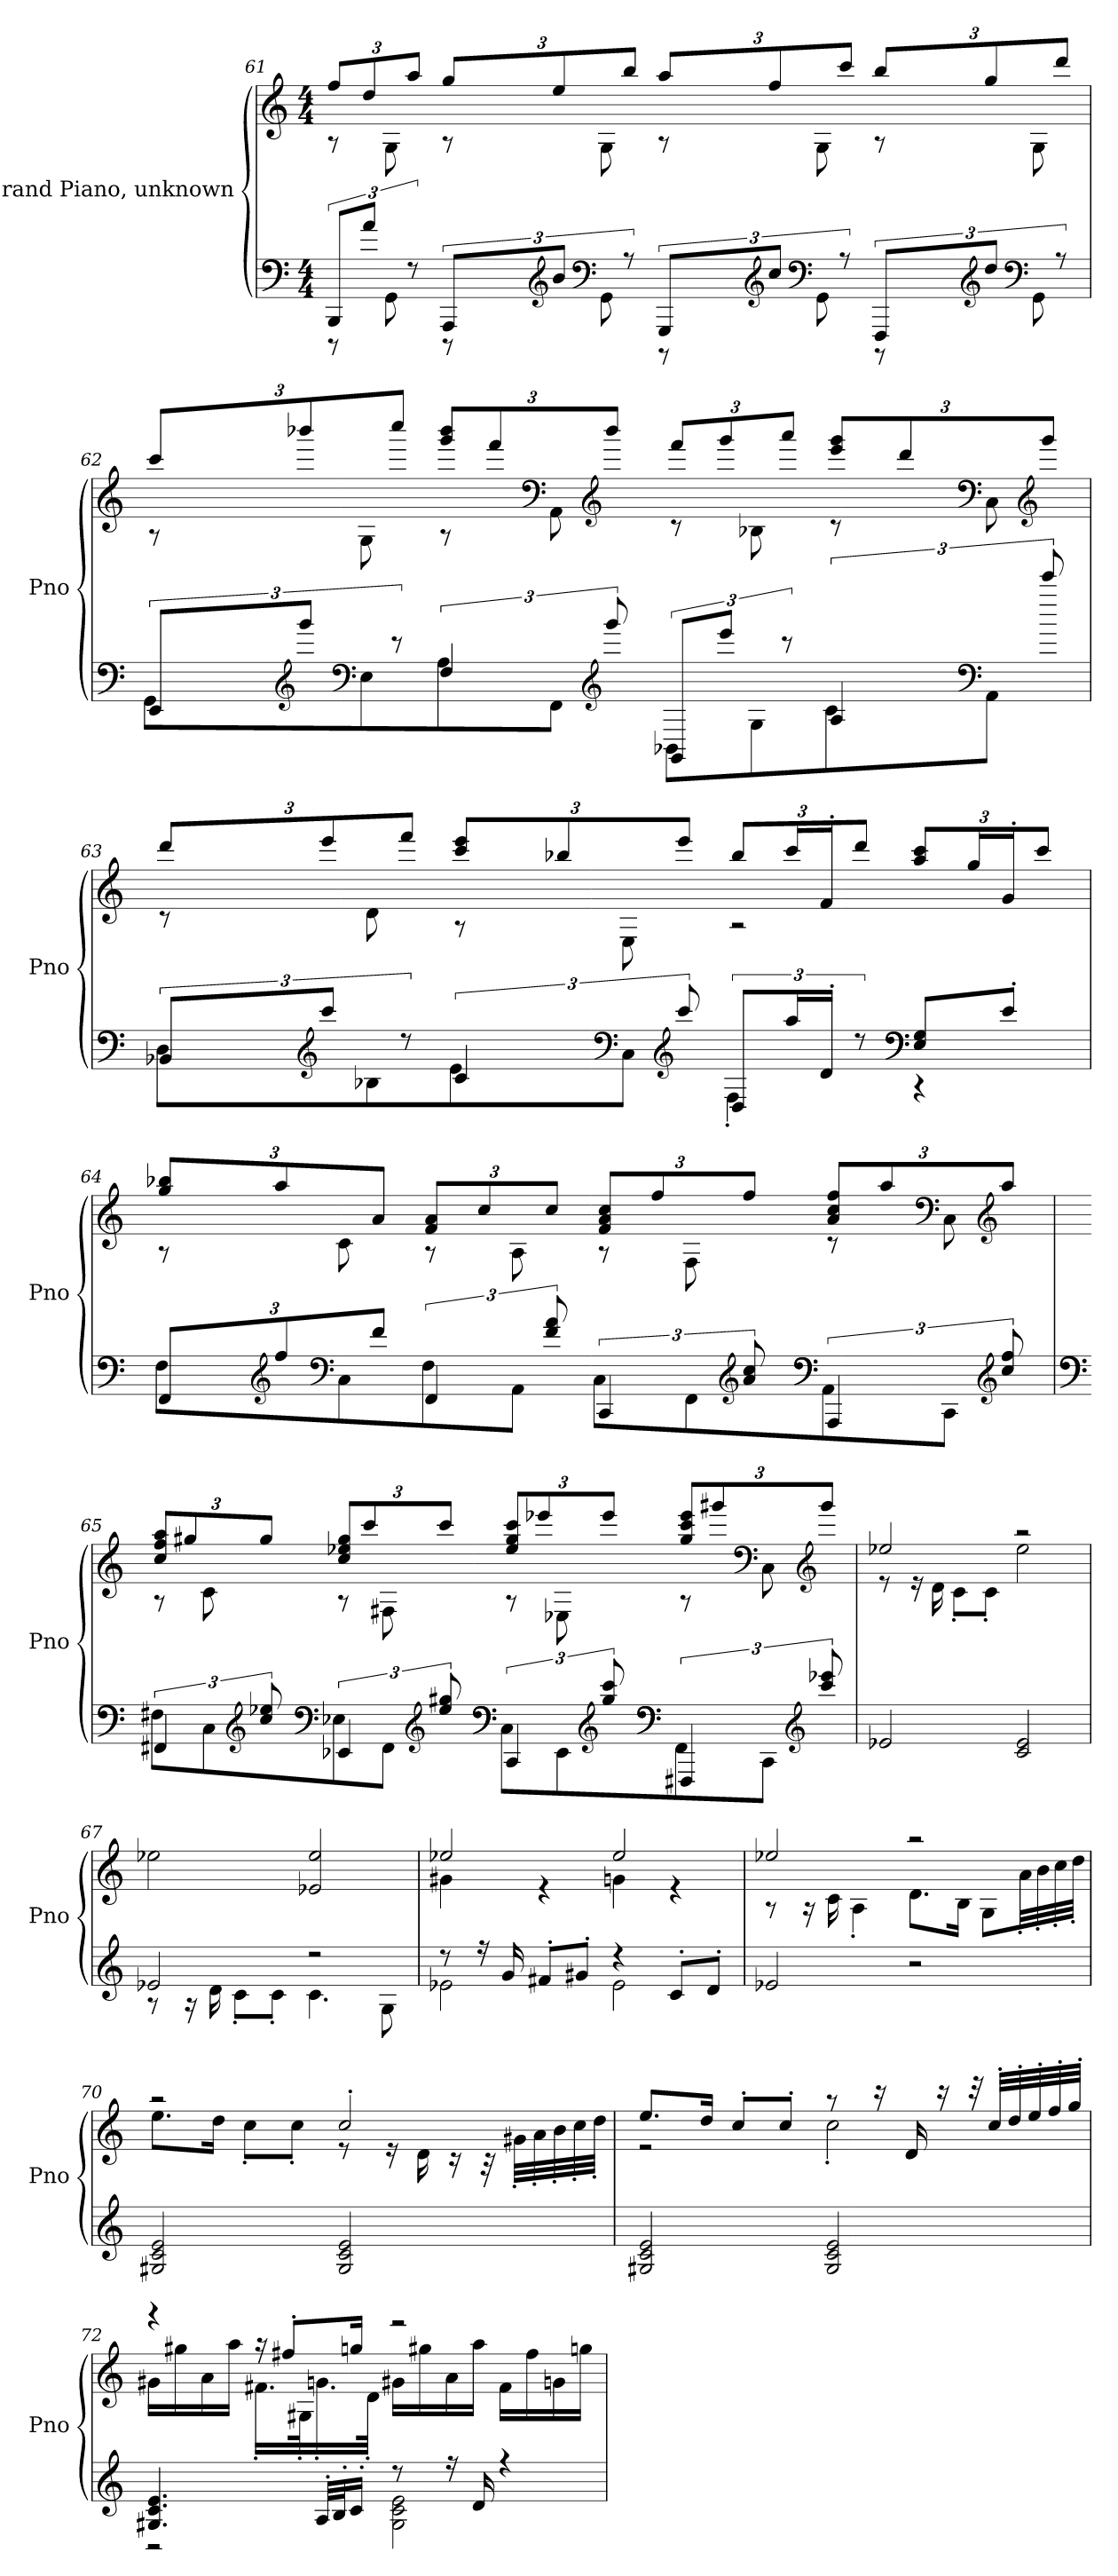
**kern	**kern
*part1	*part1
*staff2	*staff1
*I"Grand Piano, unknown	*
*I'Pno	*
!!LO:LB:g=z
*clefF4	*clefG2
*k[]	*k[]
*M4/4	*M4/4
=61	=61
*^	*
*	*	*Xbrackettup
*	*	*^
12BBB/L	8r	12ff/L	8r
12a/J	.	12dd/	.
.	8GG\	.	8G\
12r	.	12aa/J	.
12AAA/L	8r	12gg/L	8r
*clefG2	*	*	*
12b/J	.	12ee/	.
*clefF4	*	*	*
.	8GG\	.	8G\
12r	.	12bb/J	.
12GGG/L	8r	12aa/L	8r
*clefG2	*	*	*
12cc/J	.	12ff/	.
*clefF4	*	*	*
.	8GG\	.	8G\
12r	.	12ccc/J	.
12FFF/L	8r	12bb/L	8r
*clefG2	*	*	*
12dd/J	.	12gg/	.
*clefF4	*	*	*
.	8GG\	.	8G\
12r	.	12ddd/J	.
!!LO:LB:g=z	!!
=62	=62	=62	=62
12EE/L	8GG\L	12ccc/L	8r
*clefG2	*	*	*
12ggg/J	.	12bbb-X/	.
*clefF4	*	*	*
.	8E\	.	8G\
12r	.	12cccc/J	.
6F/	8A\	12ggg/ 12bbb-/L	8r
.	.	12fff/	.
*	*	*clefF4	*
.	8FF\J	.	8AA\
*clefG2	*	*clefG2	*
12ggg/	.	12bbb-/J	.
12GG/L	8BB-X\L	12fff/L	8r
12eee/J	.	12ggg/	.
.	8G\	.	8B-X\
12r	.	12aaa/J	.
6A/	8c\	12eee/ 12ggg/L	8r
.	.	12ddd/	.
*clefF4	*	*clefF4	*
.	8AA\J	.	8C\
*	*	*clefG2	*
12eee/	.	12ggg/J	.
!!LO:PB:g=z	!!
=63	=63	=63	=63
12BB-X/L	8D\L	12ddd/L	8r
*clefG2	*	*	*
12ccc/J	.	12eee/	.
.	8B-X\	.	8d\
12r	.	12fff/J	.
6c/	8e\	12ccc/ 12eee/L	8r
.	.	12bb-X/	.
*clefF4	*	*	*
.	8C\J	.	8E\
*clefG2	*	*	*
12ccc/	.	12eee/J	.
12D/L	4F'\	12bb-/L	2r
24aa/L	.	24ccc/L	.
24d'/JJ	.	24f'/J	.
12r	.	12ddd/J	.
*clefF4	*	*	*
8E/ 8G/L	4r	12aa/ 12ccc/L	.
.	.	24gg/L	.
8e'/J	.	24g'/J	.
.	.	12ccc/J	.
!!LO:LB:g=z	!!
=64	=64	=64	=64
*Xbrackettup	*	*	*
12FF/L	8F\L	12gg/ 12bb-X/L	8r
*clefG2	*	*	*
12ff/	.	12aa/	.
*clefF4	*	*	*
.	8C\	.	8c\
12f/J	.	12a/J	.
*brackettup	*	*	*
6FF/	8F\	12f/ 12a/L	8r
.	.	12cc/	.
.	8AA\J	.	8A\
12f/ 12a/	.	12cc/J	.
6CC/	8C\L	12f/ 12a/ 12cc/L	8r
.	.	12ff/	.
.	8FF\	.	8F\
*clefG2	*	*	*
12a/ 12cc/	.	12ff/J	.
*clefF4	*	*	*
6AAA/	8AA\	12a/ 12cc/ 12ff/L	8r
.	.	12aa/	.
*	*	*clefF4	*
.	8CC\J	.	8C\
*clefG2	*	*clefG2	*
12cc/ 12ff/	.	12aa/J	.
!!LO:LB:g=z	!!
=65	=65	=65	=65
*clefF4	*	*	*
6FF#X/	8F#X\L	12cc/ 12ff/ 12aa/L	8r
.	.	12gg#X/	.
.	8C\	.	8c\
*clefG2	*	*	*
12cc/ 12ee-X/	.	12gg#/J	.
*clefF4	*	*	*
6EE-X/	8E-X\	12cc/ 12ee-X/ 12gg#/L	8r
.	.	12ccc/	.
.	8FF#\J	.	8F#X\
*clefG2	*	*	*
12ee-/ 12gg#X/	.	12ccc/J	.
*clefF4	*	*	*
6CC/	8C\L	12ee-/ 12gg#/ 12ccc/L	8r
.	.	12eee-X/	.
.	8EE-\	.	8E-X\
*clefG2	*	*	*
12gg#/ 12ccc/	.	12eee-/J	.
*clefF4	*	*	*
6FFF#X/	8FF#\	12gg#/ 12ccc/ 12eee-/L	8r
.	.	12ggg#X/	.
*	*	*clefF4	*
.	8CC\J	.	8C\
*clefG2	*	*clefG2	*
12ccc/ 12eee-X/	.	12ggg#/J	.
*v	*v	*	*
=66	=66	=66
2e-X/	2ee-X/	8r
.	.	16r
.	.	16d\
.	.	8c'\L
.	.	8c'\J
2c/ 2e-/	2r	2ee-\
*	*v	*v
!!LO:LB:g=z
=67	=67
*^	*
2e-X/	8r	2ee-X\
.	16r	.
.	16d\	.
.	8c'\L	.
.	8c'\J	.
2r	4.c\	2e-X/ 2ee-/
.	8G\	.
=68	=68	=68
*	*	*^
8r	2e-X\	2ee-X/	4g#X\
16r	.	.	.
16g/	.	.	.
8f#X'/L	.	.	4r
8g#X'/J	.	.	.
4r	2e-\	2ee-/	4gn\
8c'/L	.	.	4r
8d'/J	.	.	.
*v	*v	*	*
=69	=69	=69
2e-X/	2ee-X/	8r
.	.	16r
.	.	16c\
.	.	4A'\
2r	2r	8.d\L
.	.	16B\Jk
.	.	8G\L
.	.	32a'\LL
.	.	32b'\
.	.	32cc'\
.	.	32dd'\JJJ
!!LO:PB:g=z	!!
=70	=70	=70
2G#X/ 2c/ 2e/	2r	8.ee\L
.	.	16dd\Jk
.	.	8cc'\L
.	.	8cc'\J
2G#/ 2c/ 2e/	2cc'/	8r
.	.	16r
.	.	16d\
.	.	16r
.	.	32r
.	.	32g#X'\LLL
.	.	32a'\
.	.	32b'\
.	.	32cc'\
.	.	32dd'\JJJ
=71	=71	=71
2G#X/ 2c/ 2e/	8.ee/L	2r
.	16dd/Jk	.
.	8cc'/L	.
.	8cc'/J	.
2G#/ 2c/ 2e/	8r	2cc'\
.	16r	.
.	16d/	.
.	16r	.
.	32r	.
.	32cc'/LLL	.
.	32dd'/	.
.	32ee'/	.
.	32ff'/	.
.	32gg'/JJJ	.
!!LO:LB:g=z	!!
=72	=72	=72
*^	*	*
4.G#X/ 4.c/ 4.e/	2r	4r	16g#X\LL
.	.	.	16gg#X\
.	.	.	16a\
.	.	.	16aa\JJ
.	.	16r	16.f#X'\LL
.	.	8ff#X'/L	.
.	.	.	32G#X'\K
32A'/LLL	.	.	16.gn'\
32B'/J	.	.	.
16c'/JJ	.	16ggn/Jk	.
.	.	.	32d'\JJk
8r	2G#\ 2c\ 2e\	2r	16g#X\LL
.	.	.	16gg#X\
16r	.	.	16a\
16d/	.	.	16aa\JJ
4r	.	.	16f#\LL
.	.	.	16ff#\
.	.	.	16gn\
.	.	.	16ggn\JJ
*v	*v	*	*
*	*v	*v
=	=
*-	*-
